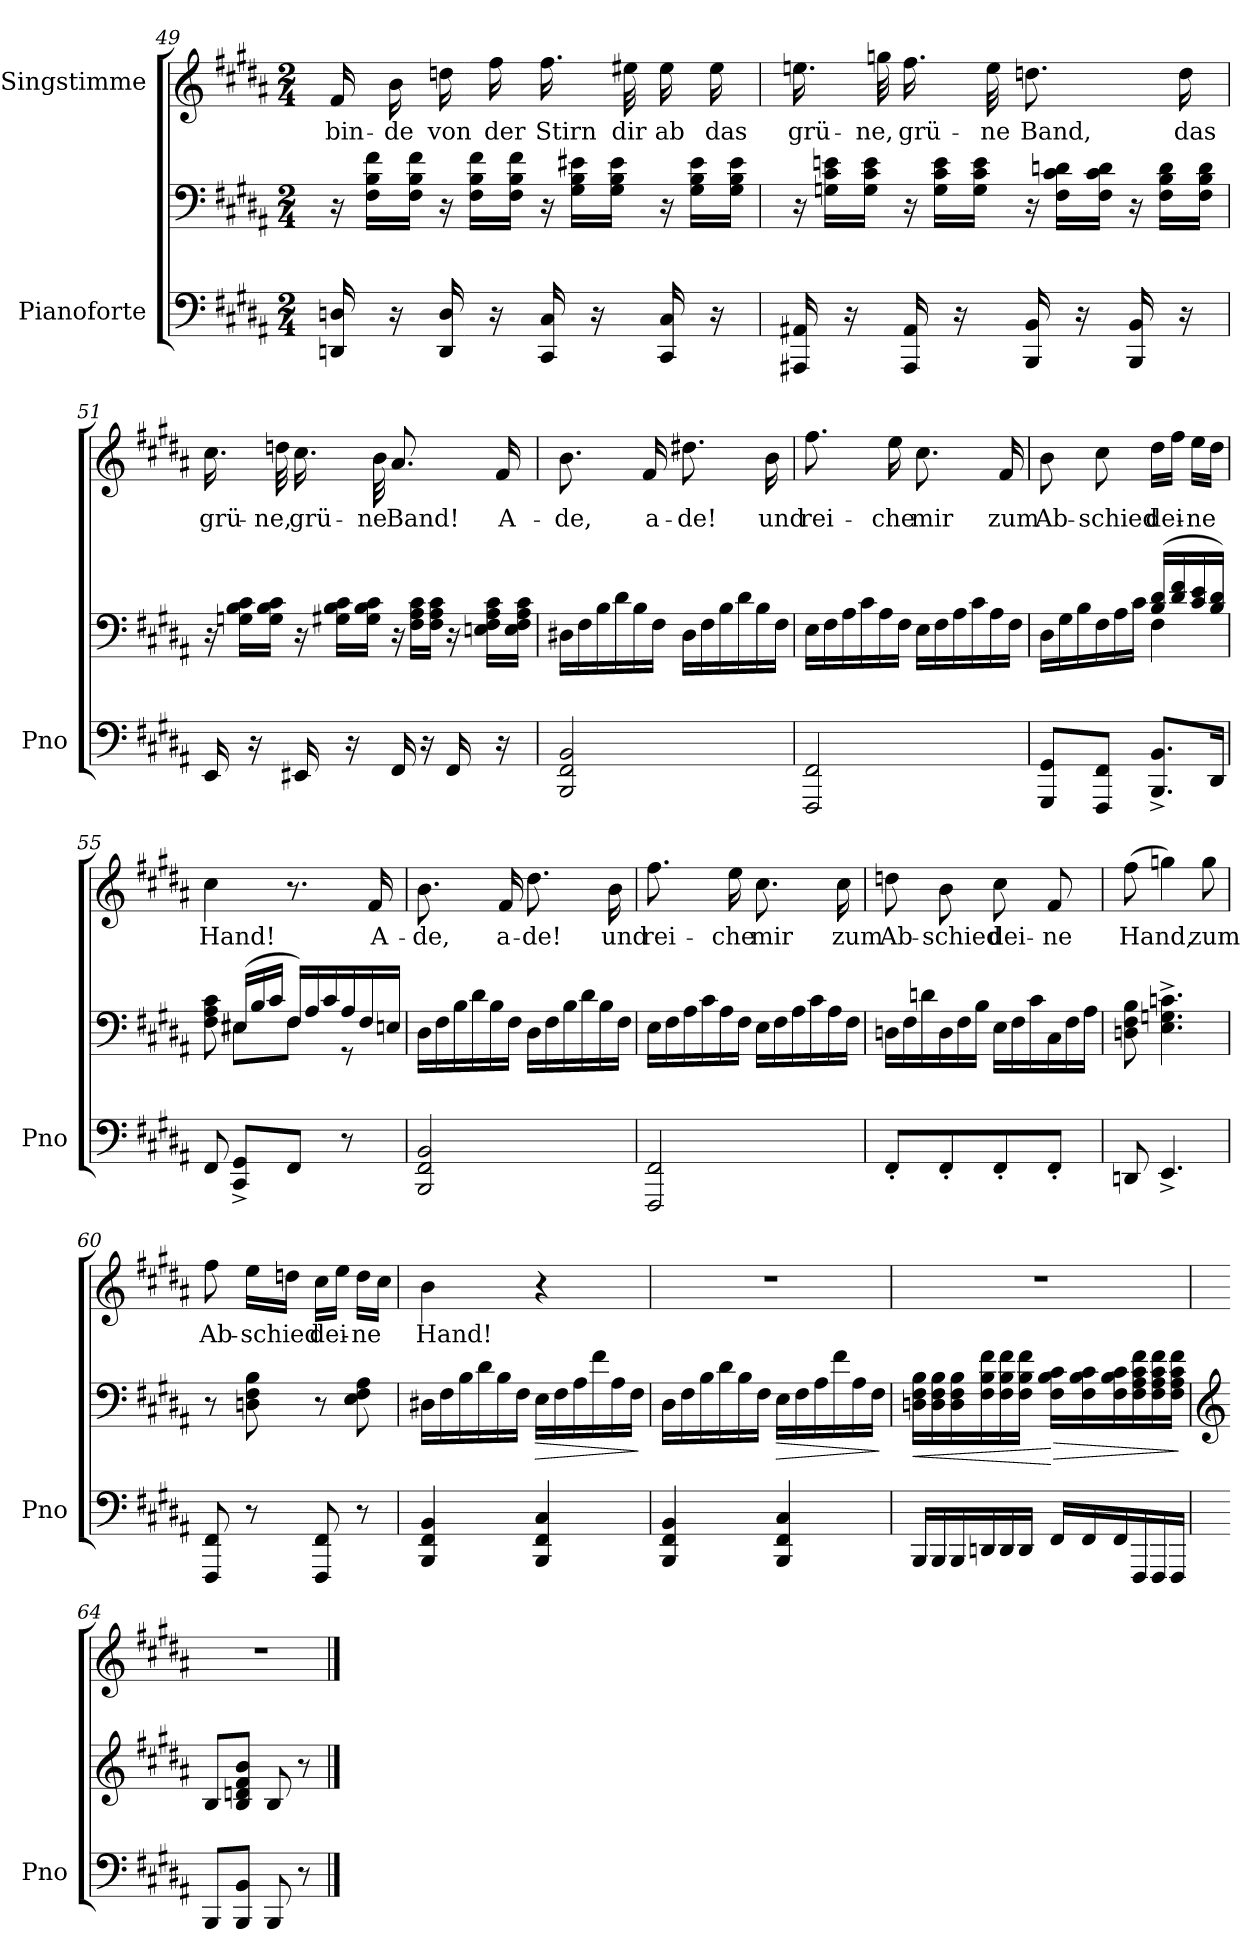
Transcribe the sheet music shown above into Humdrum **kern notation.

**kern	**kern	**dynam	**kern	**text
*part2	*part2	*part2	*part1	*part1
*staff3	*staff2	*staff2/3	*staff1	*staff1
*I"Pianoforte	*	*	*I"Singstimme	*
*I'Pno	*	*	*	*
!!LO:PB:g=z
*clefF4	*clefF4	*	*clefG2	*
*k[f#c#g#d#a#]	*k[f#c#g#d#a#]	*	*k[f#c#g#d#a#]	*
*M2/4	*M2/4	*	*M2/4	*
*	*Xtuplet	*	*	*
=49	=49	=49	=49	=49
!	!	!	!	!LO:LY:b
16DDn/ 16Dn/	24r	.	16f#/	bin-
.	24F#\ 24B\ 24f#\LL	.	.	.
!	!	!	!	!LO:LY:b
16r	.	.	16b\	-de
.	24F#\ 24B\ 24f#\JJ	.	.	.
!	!	!	!	!LO:LY:b
16DD/ 16D/	24r	.	16ddn\	von
.	24F#\ 24B\ 24f#\LL	.	.	.
!	!	!	!	!LO:LY:b
16r	.	.	16ff#\	der
.	24F#\ 24B\ 24f#\JJ	.	.	.
!	!	!	!	!LO:LY:b
16CC#/ 16C#/	24r	.	16.ff#\	Stirn
.	24G#\ 24B\ 24e#X\LL	.	.	.
16r	.	.	.	.
.	24G#\ 24B\ 24e#\JJ	.	.	.
!	!	!	!	!LO:LY:b
.	.	.	32ee#X\	dir
!	!	!	!	!LO:LY:b
16CC#/ 16C#/	24r	.	16ee#\	ab
.	24G#\ 24B\ 24e#\LL	.	.	.
!	!	!	!	!LO:LY:b
16r	.	.	16ee#\	das
.	24G#\ 24B\ 24e#\JJ	.	.	.
=50	=50	=50	=50	=50
!	!	!	!	!LO:LY:b
16AAA#X/ 16AA#X/	24r	.	16.een\	grü-
.	24Gn\ 24c#\ 24en\LL	.	.	.
16r	.	.	.	.
.	24G\ 24c#\ 24e\JJ	.	.	.
!	!	!	!	!LO:LY:b
.	.	.	32ggn\	ne,
!	!	!	!	!LO:LY:b
16AAA#/ 16AA#/	24r	.	16.ff#\	grü-
.	24G\ 24c#\ 24e\LL	.	.	.
16r	.	.	.	.
.	24G\ 24c#\ 24e\JJ	.	.	.
!	!	!	!	!LO:LY:b
.	.	.	32ee\	-ne
!	!	!	!	!LO:LY:b
16BBB/ 16BB/	24r	.	8.ddn\	Band,
.	24F#\ 24c#\ 24dn\LL	.	.	.
16r	.	.	.	.
.	24F#\ 24c#\ 24d\JJ	.	.	.
16BBB/ 16BB/	24r	.	.	.
.	24F#\ 24B\ 24d\LL	.	.	.
!	!	!	!	!LO:LY:b
16r	.	.	16dd\	das
.	24F#\ 24B\ 24d\JJ	.	.	.
!!LO:LB:g=z
=51	=51	=51	=51	=51
!	!	!	!	!LO:LY:b
16EE/	24r	.	16.cc#\	grü-
.	24Gn\ 24B\ 24c#\LL	.	.	.
16r	.	.	.	.
.	24G\ 24B\ 24c#\JJ	.	.	.
!	!	!	!	!LO:LY:b
.	.	.	32ddn\	-ne,
!	!	!	!	!LO:LY:b
16EE#X/	24r	.	16.cc#\	grü-
.	24G#X\ 24B\ 24c#\LL	.	.	.
16r	.	.	.	.
.	24G#\ 24B\ 24c#\JJ	.	.	.
!	!	!	!	!LO:LY:b
.	.	.	32b\	-ne
!	!	!	!	!LO:LY:b
16FF#/	24r	.	8.a#/	Band!
.	24F#\ 24A#\ 24c#\LL	.	.	.
16r	.	.	.	.
.	24F#\ 24A#\ 24c#\JJ	.	.	.
16FF#/	24r	.	.	.
.	24En\ 24F#\ 24A#\ 24c#\LL	.	.	.
!	!	!	!	!LO:LY:b
16r	.	.	16f#/	A-
.	24E\ 24F#\ 24A#\ 24c#\JJ	.	.	.
=52	=52	=52	=52	=52
!	!	!	!	!LO:LY:b
2BBB/ 2FF#/ 2BB/	24D#X\LL	.	8.b\	-de,
.	24F#\	.	.	.
.	24B\	.	.	.
.	24d#\	.	.	.
.	24B\	.	.	.
!	!	!	!	!LO:LY:b
.	.	.	16f#/	a-
.	24F#\JJ	.	.	.
!	!	!	!	!LO:LY:b
.	24D#\LL	.	8.dd#X\	-de!
.	24F#\	.	.	.
.	24B\	.	.	.
.	24d#\	.	.	.
.	24B\	.	.	.
!	!	!	!	!LO:LY:b
.	.	.	16b\	und
.	24F#\JJ	.	.	.
=53	=53	=53	=53	=53
!	!	!	!	!LO:LY:b
2FFF#/ 2FF#/	24E\LL	.	8.ff#\	rei-
.	24F#\	.	.	.
.	24A#\	.	.	.
.	24c#\	.	.	.
.	24A#\	.	.	.
!	!	!	!	!LO:LY:b
.	.	.	16ee\	-che
.	24F#\JJ	.	.	.
!	!	!	!	!LO:LY:b
.	24E\LL	.	8.cc#\	mir
.	24F#\	.	.	.
.	24A#\	.	.	.
.	24c#\	.	.	.
.	24A#\	.	.	.
!	!	!	!	!LO:LY:b
.	.	.	16f#/	zum
.	24F#\JJ	.	.	.
!!LO:LB:g=z
=54	=54	=54	=54	=54
*	*^	*	*	*
!	!	!	!	!	!LO:LY:b
8GGG#/ 8GG#/L	24D#\LL	4ryy	.	8b\	Ab-
.	24G#\	.	.	.	.
.	24B\	.	.	.	.
!	!	!	!	!	!LO:LY:b
8FFF#/ 8FF#/J	24F#\	.	.	8cc#\	-schied
.	24A#\	.	.	.	.
.	24c#\JJ	.	.	.	.
!	!	!	!	!	!LO:LY:b
8.BBB/^> 8.BB/^>L	(16B/ 16d#/LL	4F#\	.	16dd#\LL	dei-
.	16d#/ 16f#/	.	.	16ff#\JJ	.
!	!	!	!	!	!LO:LY:b
.	16c#/ 16e/	.	.	16ee\LL	-ne
16DD#/Jk	16B/ 16d#/JJ)	.	.	16dd#\JJ	.
=55	=55	=55	=55	=55	=55
!	!	!	!	!	!LO:LY:b
8FF#/	8F#\ 8A#\ 8c#\	8ryy	.	4cc#\	Hand!
8CC#/^> 8GG#/^>L	(24E#X/LL	8E#\L	.	.	.
.	24B/	.	.	.	.
.	24c#/JJ	.	.	.	.
8FF#/J	24F#/LL)	8F#\J	.	8.r	.
.	24A#/	.	.	.	.
.	24c#/	.	.	.	.
8r	24A#/	8r	.	.	.
.	24F#/	.	.	.	.
!	!	!	!	!	!LO:LY:b
.	.	.	.	16f#/	A-
.	24En/JJ	.	.	.	.
*	*v	*v	*	*	*
=56	=56	=56	=56	=56
!	!	!	!	!LO:LY:b
2BBB/ 2FF#/ 2BB/	24D#\LL	.	8.b\	-de,
.	24F#\	.	.	.
.	24B\	.	.	.
.	24d#\	.	.	.
.	24B\	.	.	.
!	!	!	!	!LO:LY:b
.	.	.	16f#/	a-
.	24F#\JJ	.	.	.
!	!	!	!	!LO:LY:b
.	24D#\LL	.	8.dd#\	-de!
.	24F#\	.	.	.
.	24B\	.	.	.
.	24d#\	.	.	.
.	24B\	.	.	.
!	!	!	!	!LO:LY:b
.	.	.	16b\	und
.	24F#\JJ	.	.	.
!!LO:LB:g=z
=57	=57	=57	=57	=57
!	!	!	!	!LO:LY:b
2FFF#/ 2FF#/	24E\LL	.	8.ff#\	rei-
.	24F#\	.	.	.
.	24A#\	.	.	.
.	24c#\	.	.	.
.	24A#\	.	.	.
!	!	!	!	!LO:LY:b
.	.	.	16ee\	-che
.	24F#\JJ	.	.	.
!	!	!	!	!LO:LY:b
.	24E\LL	.	8.cc#\	mir
.	24F#\	.	.	.
.	24A#\	.	.	.
.	24c#\	.	.	.
.	24A#\	.	.	.
!	!	!	!	!LO:LY:b
.	.	.	16cc#\	zum
.	24F#\JJ	.	.	.
=58	=58	=58	=58	=58
!	!	!	!	!LO:LY:b
8FF#'/L	24Dn\LL	.	8ddn\	Ab-
.	24F#\	.	.	.
.	24dn\	.	.	.
!	!	!	!	!LO:LY:b
8FF#'/	24D\	.	8b\	-schied
.	24F#\	.	.	.
.	24B\JJ	.	.	.
!	!	!	!	!LO:LY:b
8FF#'/	24E\LL	.	8cc#\	dei-
.	24F#\	.	.	.
.	24c#\	.	.	.
!	!	!	!	!LO:LY:b
8FF#'/J	24C#\	.	8f#/	-ne
.	24F#\	.	.	.
.	24A#\JJ	.	.	.
=59	=59	=59	=59	=59
!	!	!	!	!LO:LY:b
8DDn/	8Dn\ 8F#\ 8B\	.	(8ff#\	Hand,
4.EE^>/	4.E\^ 4.Gn\^ 4.cn\^	.	4ggn\)	.
!	!	!	!	!LO:LY:b
.	.	.	8gg\	zum
=60	=60	=60	=60	=60
!	!	!	!	!LO:LY:b
8FFF#/ 8FF#/	8r	.	8ff#\	Ab-
!	!	!	!	!LO:LY:b
8r	8Dn\ 8F#\ 8B\	.	16ee\LL	-schied
.	.	.	16ddn\JJ	.
!	!	!	!	!LO:LY:b
8FFF#/ 8FF#/	8r	.	16cc#\LL	dei-
.	.	.	16ee\JJ	.
!	!	!	!	!LO:LY:b
8r	8E\ 8F#\ 8A#\	.	16dd\LL	-ne
.	.	.	16cc#\JJ	.
!!LO:LB:g=z
=61	=61	=61	=61	=61
!	!	!	!	!LO:LY:b
4BBB/ 4FF#/ 4BB/	24D#X\LL	.	4b\	Hand!
.	24F#\	.	.	.
.	24B\	.	.	.
.	24d#\	.	.	.
.	24B\	.	.	.
.	24F#\JJ	.	.	.
!	!	!LO:HP:b	!	!
4BBB/ 4FF#/ 4C#/	24E\LL	>	4r	.
.	24F#\	.	.	.
.	24A#\	.	.	.
.	24f#\	.	.	.
.	24A#\	.	.	.
.	24F#\JJ	.	.	.
.	.	]	.	.
=62	=62	=62	=62	=62
4BBB/ 4FF#/ 4BB/	24D#\LL	.	2r	.
.	24F#\	.	.	.
.	24B\	.	.	.
.	24d#\	.	.	.
.	24B\	.	.	.
.	24F#\JJ	.	.	.
!	!	!LO:HP:b	!	!
4BBB/ 4FF#/ 4C#/	24E\LL	>	.	.
.	24F#\	.	.	.
.	24A#\	.	.	.
.	24f#\	.	.	.
.	24A#\	.	.	.
.	24F#\JJ	.	.	.
.	.	]	.	.
=63	=63	=63	=63	=63
*Xtuplet	*	*	*	*
!	!	!LO:HP:b	!	!
24BBB/LL	24Dn\ 24F#\ 24B\LL	<	2r	.
24BBB/	24D\ 24F#\ 24B\	.	.	.
24BBB/	24D\ 24F#\ 24B\	.	.	.
24DDn/	24F#\ 24B\ 24f#\	.	.	.
24DD/	24F#\ 24B\ 24f#\	.	.	.
24DD/JJ	24F#\ 24B\ 24f#\JJ	.	.	.
!	!	!LO:HP:n=1:b	!	!
24FF#/LL	24F#\ 24B\ 24c#\LL	[ >	.	.
24FF#/	24F#\ 24B\ 24c#\	.	.	.
24FF#/	24F#\ 24B\ 24c#\	.	.	.
24FFF#/	24F#\ 24A#\ 24c#\ 24f#\	.	.	.
24FFF#/	24F#\ 24A#\ 24c#\ 24f#\	.	.	.
24FFF#/JJ	24F#\ 24A#\ 24c#\ 24f#\JJ	.	.	.
.	.	]	.	.
!!LO:PB:g=z
=64	=64	=64	=64	=64
*	*clefG2	*	*	*
8BBB/L	8B/L	.	2r	.
8BBB/ 8BB/J	8B/ 8dn/ 8f#/ 8b/J	.	.	.
8BBB/	8B/	.	.	.
8r	8r	.	.	.
==	==	==	==	==
*-	*-	*-	*-	*-
